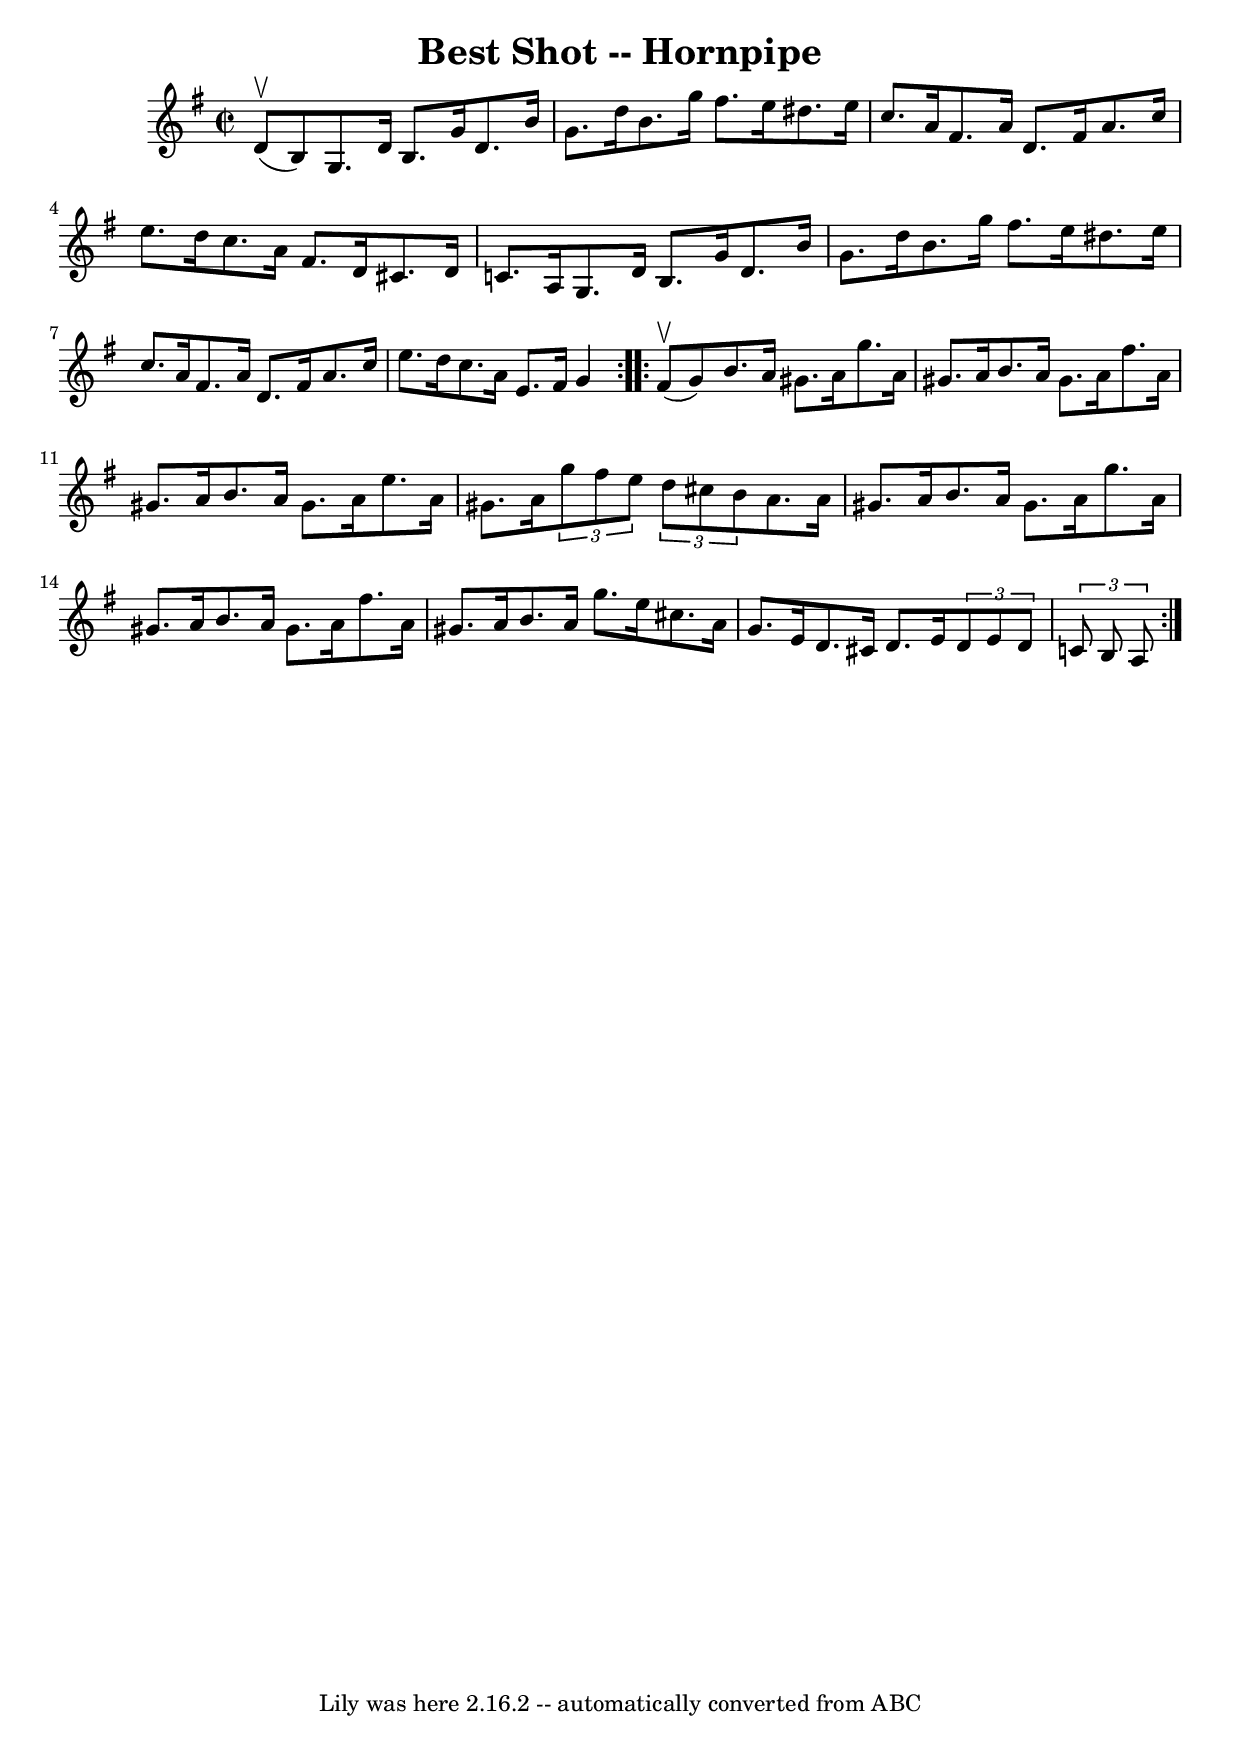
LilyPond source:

\version "2.16.2"
\include "Mammoth.ily"
\header {
	%% book = "Cole's 1000 Fiddle Tunes"
	crossRefNumber = "1"
	footnotes = ""
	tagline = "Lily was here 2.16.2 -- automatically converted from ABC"
	title = "Best Shot -- Hornpipe"
}
voicedefault =  {


\repeat volta 2 {
\override Staff.TimeSignature #'style = #'C
 \time 2/2 
\key g \major d'8 (^\upbow b8) |
 g8. d'16    
b8. g'16 d'8. b'16 g'8. d''16  |
 b'8. g''16    
fis''8. e''16 dis''8. e''16 c''8. a'16  |
 fis'8.    
a'16 d'8. fis'16 a'8. c''16 e''8. d''16  |
 c''8.    
a'16 fis'8. d'16 cis'8. d'16 c'!8. a16  |
 g8.    
d'16 b8. g'16 d'8. b'16 g'8. d''16  |
 b'8. g''16  
 fis''8. e''16 dis''8. e''16 c''8. a'16  |
 fis'8.    
a'16 d'8. fis'16 a'8. c''16 e''8. d''16  |
 c''8.    
a'16 e'8. fis'16 g'4  }     \repeat volta 2 { fis'8 (^\upbow g'8 
) |
 b'8. a'16 gis'8. a'16 g''8. a'16 gis'8.    
a'16  |
 b'8. a'16 gis'8. a'16 fis''8. a'16 gis'8.    
a'16  |
 b'8. a'16 gis'8. a'16 e''8. a'16 gis'8.    
a'16  |
 \times 2/3 { g''8 fis''8 e''8  }   \times 2/3 { d''8   
 cis''8 b'8  } a'8. a'16 gis'8. a'16  |
 b'8. a'16   
 gis'8. a'16 g''8. a'16 gis'8. a'16  |
 b'8. a'16    
gis'8. a'16 fis''8. a'16 gis'8. a'16  |
 b'8. a'16  
 g''8. e''16 cis''8. a'16 g'8. e'16  |
 d'8. cis'16  
 d'8. e'16    \times 2/3 { d'8 e'8 d'8  }   \times 2/3 { c'!8    
b8 a8  } }   
}

\score{
    <<

	\context Staff="default"
	{
	    \voicedefault 
	}

    >>
	\layout {
	}
	\midi {}
}
